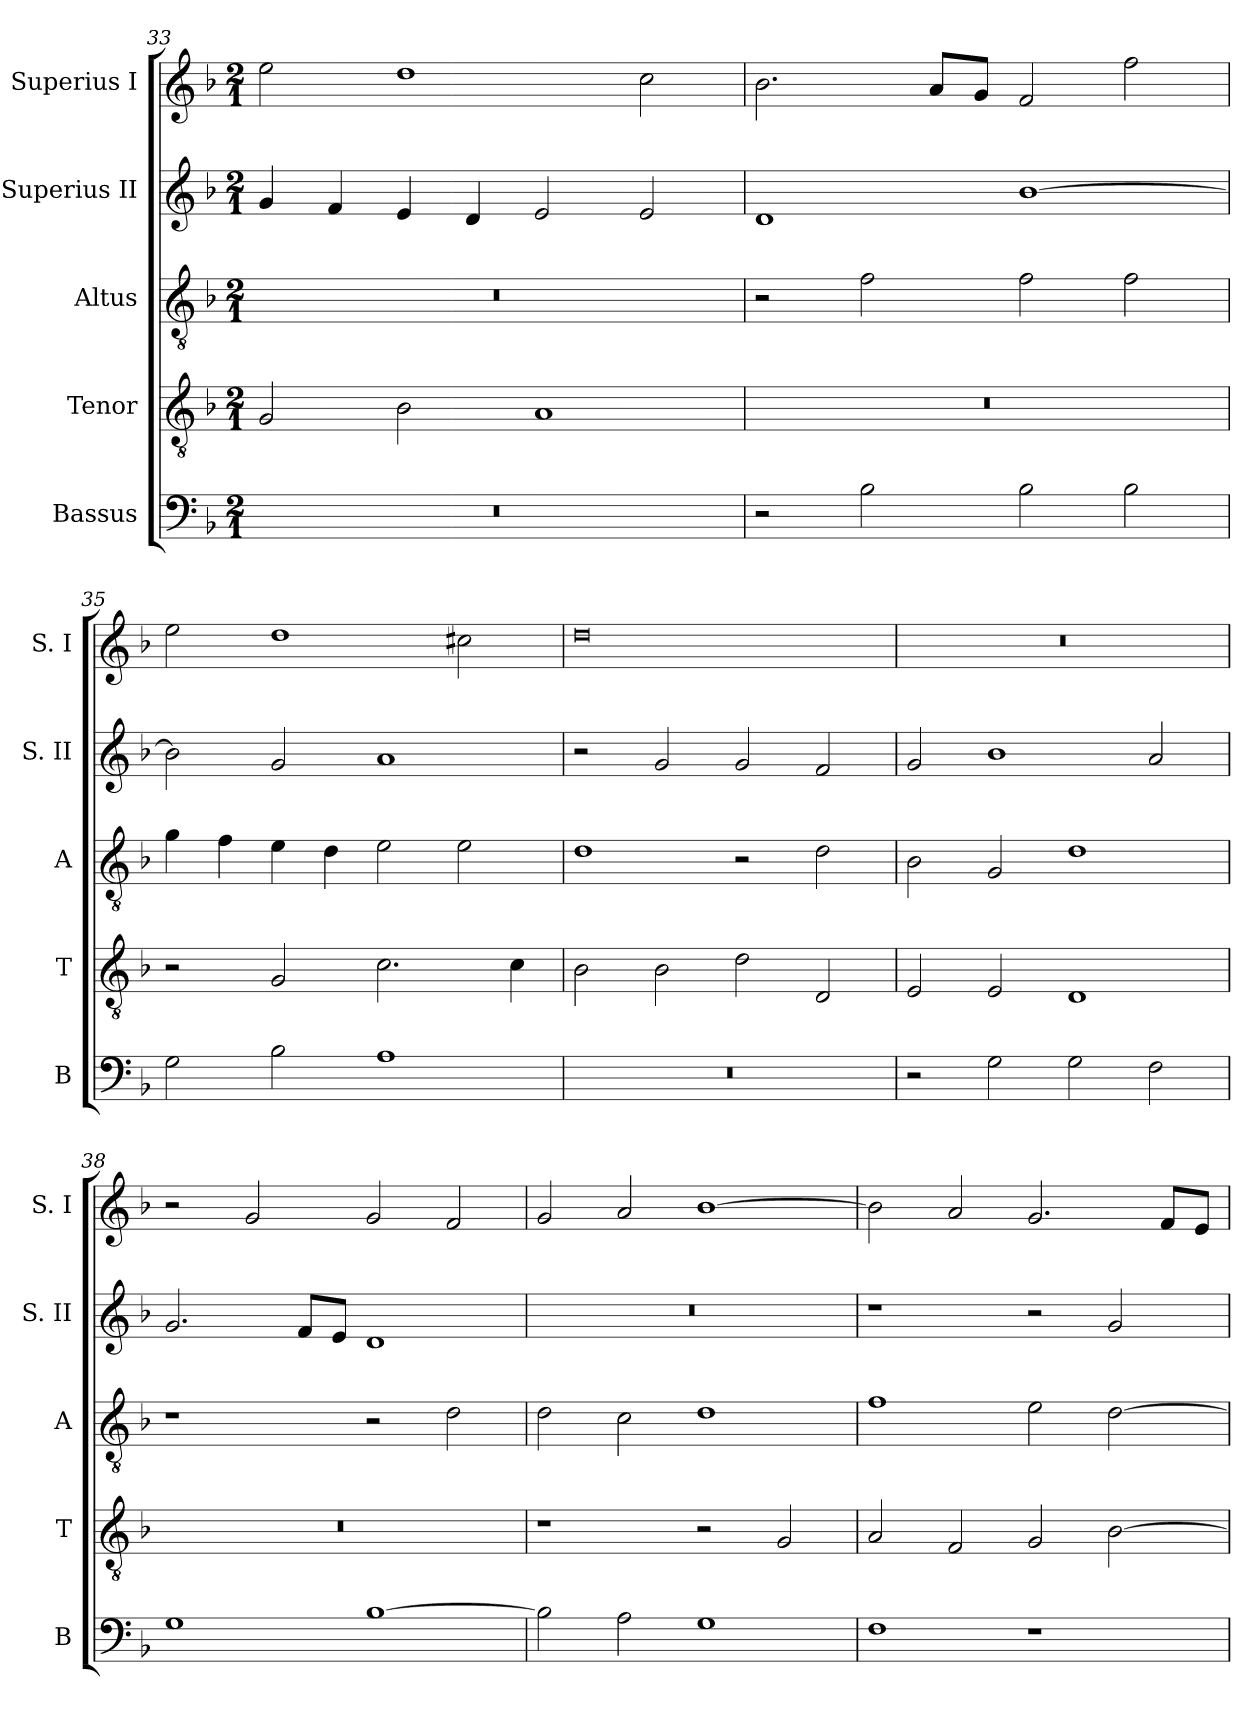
**kern	**kern	**kern	**kern	**kern
*part5	*part4	*part3	*part2	*part1
*staff5	*staff4	*staff3	*staff2	*staff1
*I"Bassus	*I"Tenor	*I"Altus	*I"Superius II	*I"Superius I
*I'B	*I'T	*I'A	*I'S. II	*I'S. I
*clefF4	*clefGv2	*clefGv2	*clefG2	*clefG2
*k[b-]	*k[b-]	*k[b-]	*k[b-]	*k[b-]
*F:	*F:	*F:	*F:	*F:
*M2/1	*M2/1	*M2/1	*M2/1	*M2/1
=33	=33	=33	=33	=33
0r	2G	0r	4g	2ee
.	.	.	4f	.
.	2B-	.	4e	1dd
.	.	.	4d	.
.	1A	.	2e	.
.	.	.	2e	2cc
=34	=34	=34	=34	=34
2r	0r	2r	1d	2.b-
2B-	.	2f	.	.
.	.	.	.	8aL
.	.	.	.	8gJ
2B-	.	2f	[1b-	2f
2B-	.	2f	.	2ff
=35	=35	=35	=35	=35
2G	2r	4g	2b-]	2ee
.	.	4f	.	.
2B-	2G	4e	2g	1dd
.	.	4d	.	.
1A	2.c	2e	1a	.
.	.	2e	.	2cc#X
.	4c	.	.	.
=36	=36	=36	=36	=36
0r	2B-	1d	2r	0dd
.	2B-	.	2g	.
.	2d	2r	2g	.
.	2D	2d	2f	.
=37	=37	=37	=37	=37
2r	2E	2B-	2g	0r
2G	2E	2G	1b-	.
2G	1D	1d	.	.
2F	.	.	2a	.
=38	=38	=38	=38	=38
1G	0r	1r	2.g	2r
.	.	.	.	2g
.	.	.	8fL	.
.	.	.	8eJ	.
[1B-	.	2r	1d	2g
.	.	2d	.	2f
=39	=39	=39	=39	=39
2B-]	1r	2d	0r	2g
2A	.	2c	.	2a
1G	2r	1d	.	[1b-
.	2G	.	.	.
=40	=40	=40	=40	=40
1F	2A	1f	1r	2b-]
.	2F	.	.	2a
1r	2G	2e	2r	2.g
.	[2B-	[2d	2g	.
.	.	.	.	8fL
.	.	.	.	8eJ
=	=	=	=	=
*-	*-	*-	*-	*-
